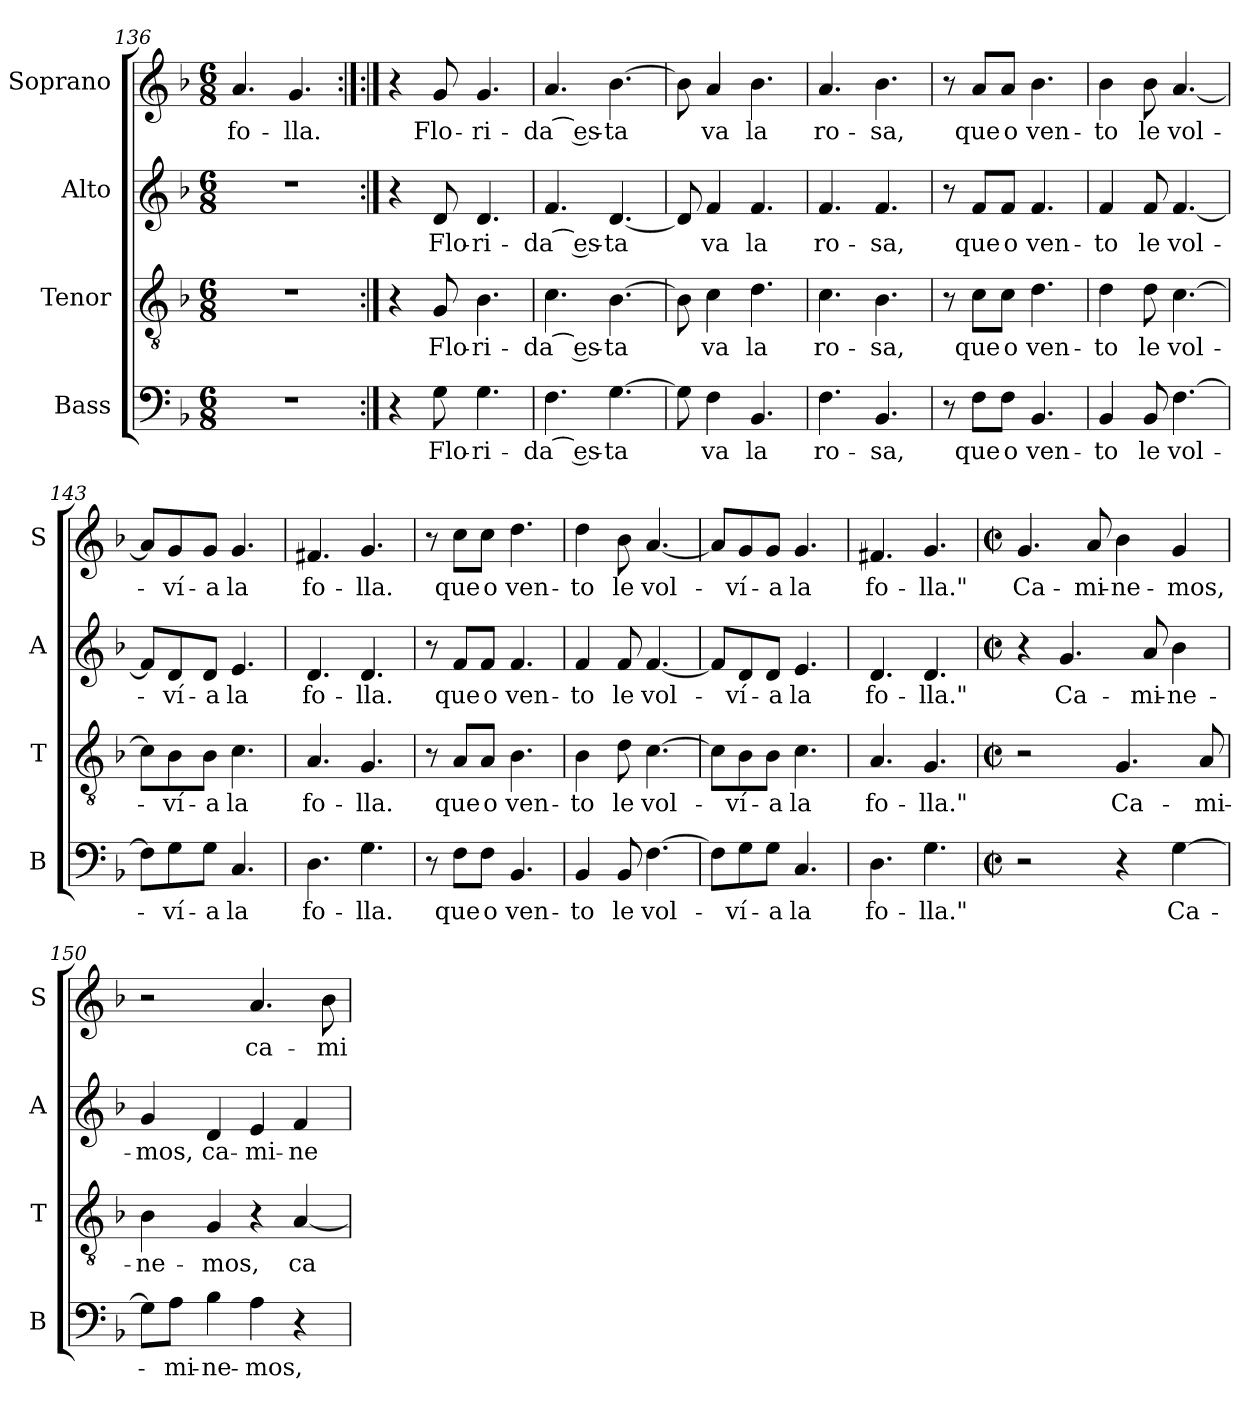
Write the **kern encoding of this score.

**kern	**text	**kern	**text	**kern	**text	**kern	**text
*part4	*part4	*part3	*part3	*part2	*part2	*part1	*part1
*staff4	*staff4	*staff3	*staff3	*staff2	*staff2	*staff1	*staff1
*I"Bass	*	*I"Tenor	*	*I"Alto	*	*I"Soprano	*
*I'B	*	*I'T	*	*I'A	*	*I'S	*
*clefF4	*	*clefGv2	*	*clefG2	*	*clefG2	*
*k[b-]	*	*k[b-]	*	*k[b-]	*	*k[b-]	*
*F:	*	*F:	*	*F:	*	*F:	*
*M6/8	*	*M6/8	*	*M6/8	*	*M6/8	*
=136	=136	=136	=136	=136	=136	=136	=136
!	!	!	!	!	!	!	!LO:LY:b:cj
2.r	.	2.r	.	2.r	.	4.a/	fo-
!	!	!	!	!	!	!	!LO:LY:b:cj
.	.	.	.	.	.	4.g/	-lla.
!!LO:LB:g=z
=137	=137:|!	=137	=137:|!	=137	=137:|!	=137:|!	=137:|!
4r	.	4r	.	4r	.	4r	.
!	!LO:LY:b:cj	!	!LO:LY:b:cj	!	!LO:LY:b:cj	!	!LO:LY:b:cj
8G\	Flo-	8G/	Flo-	8d/	Flo-	8g/	Flo-
!	!LO:LY:b:rj	!	!LO:LY:b:rj	!	!LO:LY:b:rj	!	!LO:LY:b:rj
4.G\	-ri-	4.B-\	-ri-	4.d/	-ri-	4.g/	-ri-
=138	=138	=138	=138	=138	=138	=138	=138
!	!LO:LY:b:rj	!	!LO:LY:b:rj	!	!LO:LY:b:rj	!	!LO:LY:b:rj
4.F\	-da⁀ es-	4.c\	-da⁀ es-	4.f/	-da⁀ es-	4.a/	-da⁀ es-
!	!LO:LY:b:cj	!	!LO:LY:b:cj	!	!LO:LY:b:rj	!	!LO:LY:b:rj
[>4.G\	-ta	[>4.B-\	-ta	[<4.d/	-ta	[>4.b-\	-ta
=139	=139	=139	=139	=139	=139	=139	=139
8G\]	.	8B-\]	.	8d/]	.	8b-\]	.
!	!LO:LY:b:cj	!	!LO:LY:b:cj	!	!LO:LY:b:cj	!	!LO:LY:b:cj
4F\	va	4c\	va	4f/	va	4a/	va
!	!LO:LY:b:cj	!	!LO:LY:b:cj	!	!LO:LY:b:cj	!	!LO:LY:b:cj
4.BB-/	la	4.d\	la	4.f/	la	4.b-\	la
=140	=140	=140	=140	=140	=140	=140	=140
!	!LO:LY:b:cj	!	!LO:LY:b:cj	!	!LO:LY:b:cj	!	!LO:LY:b:cj
4.F\	ro-	4.c\	ro-	4.f/	ro-	4.a/	ro-
!	!LO:LY:b:cj	!	!LO:LY:b:cj	!	!LO:LY:b:cj	!	!LO:LY:b:cj
4.BB-/	-sa,	4.B-\	-sa,	4.f/	-sa,	4.b-\	-sa,
=141	=141	=141	=141	=141	=141	=141	=141
8r	.	8r	.	8r	.	8r	.
!	!LO:LY:b:cj	!	!LO:LY:b:cj	!	!LO:LY:b:cj	!	!LO:LY:b:cj
8F\L	que	8c\L	que	8f/L	que	8a/L	que
!	!LO:LY:b:cj	!	!LO:LY:b:cj	!	!LO:LY:b:cj	!	!LO:LY:b:cj
8F\J	o	8c\J	o	8f/J	o	8a/J	o
!	!LO:LY:b:cj	!	!LO:LY:b:cj	!	!LO:LY:b:cj	!	!LO:LY:b:cj
4.BB-/	ven-	4.d\	ven-	4.f/	ven-	4.b-\	ven-
=142	=142	=142	=142	=142	=142	=142	=142
!	!LO:LY:b:cj	!	!LO:LY:b:cj	!	!LO:LY:b:cj	!	!LO:LY:b:cj
4BB-/	-to	4d\	-to	4f/	-to	4b-\	-to
!	!LO:LY:b:cj	!	!LO:LY:b:cj	!	!LO:LY:b:cj	!	!LO:LY:b:cj
8BB-/	le	8d\	le	8f/	le	8b-\	le
!	!LO:LY:b:cj	!	!LO:LY:b:cj	!	!LO:LY:b:cj	!	!LO:LY:b:cj
[>4.F\	vol-	[>4.c\	vol-	[<4.f/	vol-	[<4.a/	vol-
=143	=143	=143	=143	=143	=143	=143	=143
8F\L]	.	8c\L]	.	8f/L]	.	8a/L]	.
!	!LO:LY:b	!	!LO:LY:b	!	!LO:LY:b	!	!LO:LY:b
8G\	-ví-	8B-\	-ví-	8d/	-ví-	8g/	-ví-
!	!LO:LY:b:rj	!	!LO:LY:b:rj	!	!LO:LY:b:rj	!	!LO:LY:b:rj
8G\J	-a	8B-\J	-a	8d/J	-a	8g/J	-a
!	!LO:LY:b:cj	!	!LO:LY:b:cj	!	!LO:LY:b:cj	!	!LO:LY:b:cj
4.C/	la	4.c\	la	4.e/	la	4.g/	la
=144	=144	=144	=144	=144	=144	=144	=144
!	!LO:LY:b:cj	!	!LO:LY:b:cj	!	!LO:LY:b:cj	!	!LO:LY:b:cj
4.D\	fo-	4.A/	fo-	4.d/	fo-	4.f#/	fo-
!	!LO:LY:b:cj	!	!LO:LY:b:cj	!	!LO:LY:b:cj	!	!LO:LY:b:cj
4.G\	-lla.	4.G/	-lla.	4.d/	-lla.	4.g/	-lla.
!!LO:PB:g=z
=145	=145	=145	=145	=145	=145	=145	=145
8r	.	8r	.	8r	.	8r	.
!	!LO:LY:b:cj	!	!LO:LY:b:cj	!	!LO:LY:b:cj	!	!LO:LY:b:cj
8F\L	que	8A/L	que	8f/L	que	8cc\L	que
!	!LO:LY:b:cj	!	!LO:LY:b:cj	!	!LO:LY:b:cj	!	!LO:LY:b:cj
8F\J	o	8A/J	o	8f/J	o	8cc\J	o
!	!LO:LY:b:cj	!	!LO:LY:b:cj	!	!LO:LY:b:cj	!	!LO:LY:b:cj
4.BB-/	ven-	4.B-\	ven-	4.f/	ven-	4.dd\	ven-
=146	=146	=146	=146	=146	=146	=146	=146
!	!LO:LY:b:cj	!	!LO:LY:b:cj	!	!LO:LY:b:cj	!	!LO:LY:b:cj
4BB-/	-to	4B-\	-to	4f/	-to	4dd\	-to
!	!LO:LY:b:cj	!	!LO:LY:b:cj	!	!LO:LY:b:cj	!	!LO:LY:b:cj
8BB-/	le	8d\	le	8f/	le	8b-\	le
!	!LO:LY:b:cj	!	!LO:LY:b:cj	!	!LO:LY:b:cj	!	!LO:LY:b:cj
[>4.F\	vol-	[>4.c\	vol-	[<4.f/	vol-	[<4.a/	vol-
=147	=147	=147	=147	=147	=147	=147	=147
8F\L]	.	8c\L]	.	8f/L]	.	8a/L]	.
!	!LO:LY:b	!	!LO:LY:b	!	!LO:LY:b	!	!LO:LY:b
8G\	-ví-	8B-\	-ví-	8d/	-ví-	8g/	-ví-
!	!LO:LY:b:rj	!	!LO:LY:b:rj	!	!LO:LY:b:rj	!	!LO:LY:b:rj
8G\J	-a	8B-\J	-a	8d/J	-a	8g/J	-a
!	!LO:LY:b:cj	!	!LO:LY:b:cj	!	!LO:LY:b:cj	!	!LO:LY:b:cj
4.C/	la	4.c\	la	4.e/	la	4.g/	la
=148	=148	=148	=148	=148	=148	=148	=148
!	!LO:LY:b:cj	!	!LO:LY:b:cj	!	!LO:LY:b:cj	!	!LO:LY:b:cj
4.D\	fo-	4.A/	fo-	4.d/	fo-	4.f#/	fo-
!	!LO:LY:b:cj	!	!LO:LY:b:cj	!	!LO:LY:b:cj	!	!LO:LY:b:cj
4.G\	-lla."	4.G/	-lla."	4.d/	-lla."	4.g/	-lla."
=149	=149	=149	=149	=149	=149	=149	=149
*M2/2	*	*M2/2	*	*M2/2	*	*M2/2	*
*met(c|)	*	*met(c|)	*	*met(c|)	*	*met(c|)	*
!	!	!	!	!	!	!	!LO:LY:b:cj
2r	.	2r	.	4r	.	4.g/	Ca-
!	!	!	!	!	!LO:LY:b:cj	!	!
.	.	.	.	4.g/	Ca-	.	.
!	!	!	!	!	!	!	!LO:LY:b
.	.	.	.	.	.	8a/	-mi-
!	!	!	!LO:LY:b:cj	!	!	!	!LO:LY:b:rj
4r	.	4.G/	Ca-	.	.	4b-\	-ne-
!	!	!	!	!	!LO:LY:b	!	!
.	.	.	.	8a/	-mi-	.	.
!	!LO:LY:b:cj	!	!	!	!LO:LY:b:rj	!	!LO:LY:b:cj
[>4G\	Ca-	.	.	4b-\	-ne-	4g/	-mos,
!	!	!	!LO:LY:b:cj	!	!	!	!
.	.	8A/	-mi-	.	.	.	.
=150	=150	=150	=150	=150	=150	=150	=150
!	!	!	!LO:LY:b:cj	!	!LO:LY:b:cj	!	!
8G\L]	.	4B-\	-ne-	4g/	-mos,	2r	.
!	!LO:LY:b	!	!	!	!	!	!
8A\J	-mi-	.	.	.	.	.	.
!	!LO:LY:b:rj	!	!LO:LY:b:cj	!	!LO:LY:b:cj	!	!
4B-\	-ne-	4G/	-mos,	4d/	ca-	.	.
!	!LO:LY:b:cj	!	!	!	!LO:LY:b:cj	!	!LO:LY:b:cj
4A\	-mos,	4r	.	4e/	-mi-	4.a/	ca-
!	!	!	!LO:LY:b:cj	!	!LO:LY:b:cj	!	!
4r	.	[>4A/	ca-	4f/	-ne-	.	.
!	!	!	!	!	!	!	!LO:LY:b:cj
.	.	.	.	.	.	8b-\	-mi-
=	=	=	=	=	=	=	=
*-	*-	*-	*-	*-	*-	*-	*-
